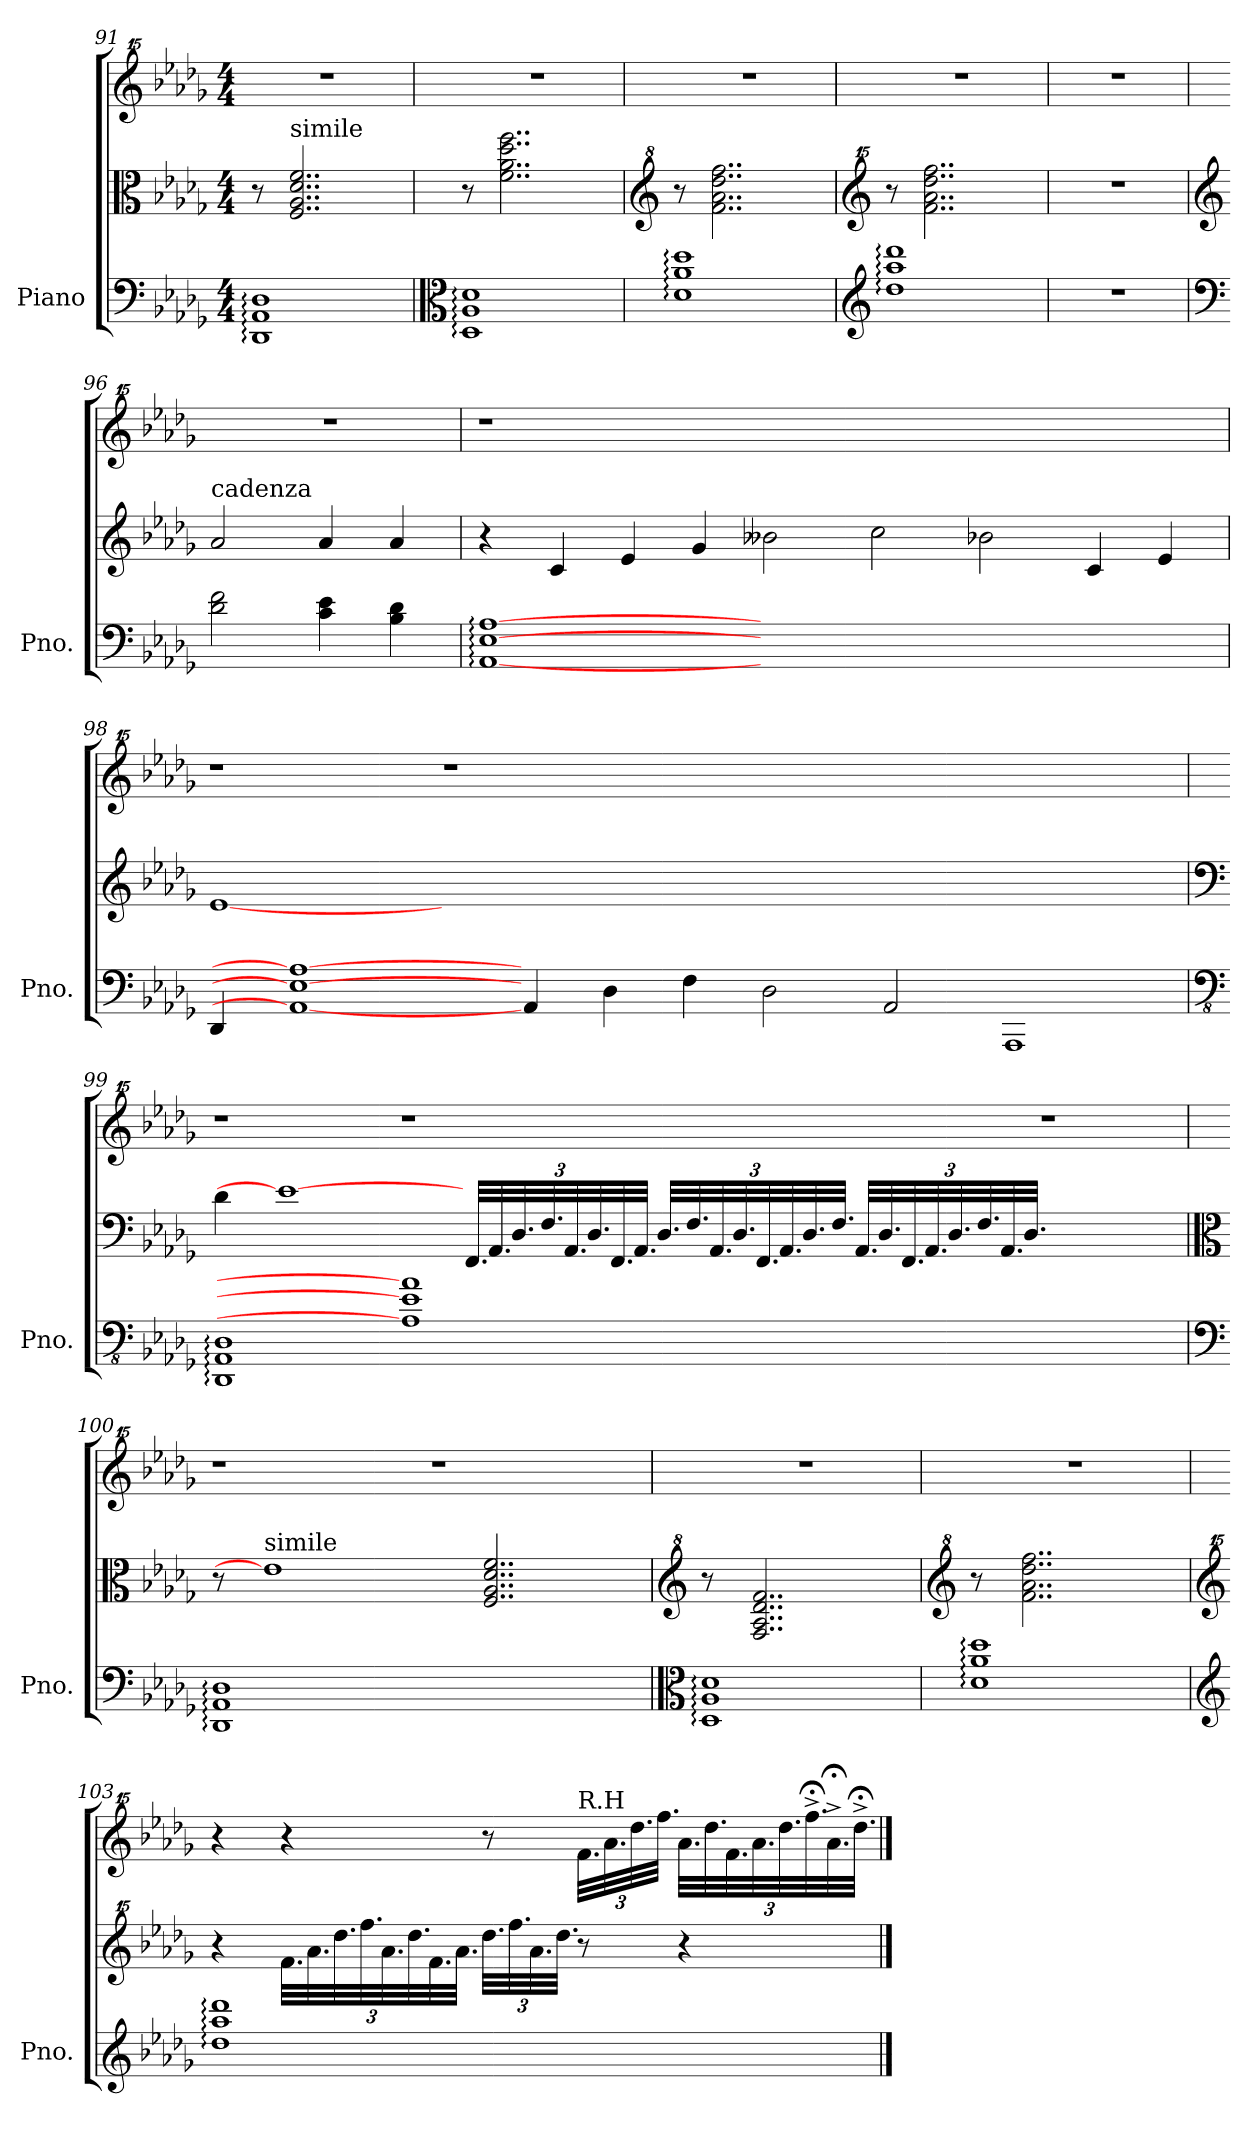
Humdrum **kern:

**kern	**kern	**kern
*part1	*part1	*part1
*staff3	*staff2	*staff1
*I"Piano	*	*
*I'Pno.	*	*
*clefF4	*clefC3	*clefG^^2
*k[b-e-a-d-g-]	*k[b-e-a-d-g-]	*k[b-e-a-d-g-]
*M4/4	*M4/4	*M4/4
=91	=91	=91
1DD-: 1AA-: 1D-:	8r	1r
!	!LO:TX:a:t=simile	!
.	2..F/ 2..A-/ 2..d-/ 2..f/	.
=92	=92	=92
*clefC3	*	*
1D-: 1A-: 1d-:	8r	1r
.	2..f\ 2..a-\ 2..dd-\ 2..ff\	.
=93	=93	=93
*	*clefG^2	*
1d-: 1a-: 1dd-:	8r	1r
.	2..ff\ 2..aa-\ 2..ddd-\ 2..fff\	.
=94	=94	=94
*clefG2	*clefG^^2	*
1dd-: 1aa-: 1ddd-:	8r	1r
.	2..fff\ 2..aaa-\ 2..dddd-\ 2..ffff\	.
!!LO:LB:g=z
=95	=95	=95
1r	1r	1r
=96	=96	=96
*clefF4	*clefG2	*
!	!LO:TX:a:t=cadenza	!
2d-\ 2f\	2a-/	1r
4c\ 4e-\	4a-/	.
4B-\ 4d-\	4a-/	.
=97	=97	=97
[1AA-: [1E-: [1A-:	4r	1r
.	4c/	.
.	4e-/	.
.	4g-/	.
0ryy	2b--X\	0ryy
.	2cc\	.
.	2b-X\	.
.	4c/	.
.	4e-/	.
=98	=98	=98
4DD-/	[1e-	1r
1AA-_ 1E-_ 1A-_	.	.
.	0.ryy	1r
4AA-/	.	.
4D-\	.	.
4F\	.	.
2D-\	.	0ryy
2AA-/	.	.
1AAA-	.	.
=99	=99	=99
*clefFv4	*clefF4	*
1DDD-: 1AAA-: 1DD-:	4d-\	1r
.	1e-_	.
1AA-] 1E-] 1A-]	.	1r
*	*Xbrackettup	*
.	48.FF/LLL	.
.	48.AA-/	.
.	48.D-/	.
.	48.F/	.
.	48.AA-/	.
.	48.D-/	.
.	48.FF/	.
.	48.AA-/JJJ	.
.	48.D-/LLL	.
.	48.F/	.
.	48.AA-/	.
.	48.D-/	.
.	48.FF/	.
.	48.AA-/	.
.	48.D-/	.
.	48.F/JJJ	.
.	48.AA-/LLL	.
.	48.D-/	.
.	48.FF/	.
.	48.AA-/	.
.	48.D-/	.
.	48.F/	.
.	48.AA-/	.
.	48.D-/JJJ	.
1ryy	1ryy	1r
!!LO:LB:g=z
=100	=100	=100
*clefF4	*clefC3	*
1DD-: 1AA-: 1D-:	8r	1r
!	!LO:TX:a:t=simile	!
.	1e-]	.
1ryy	.	1r
.	2..F/ 2..A-/ 2..d-/ 2..f/	.
=101	=101	=101
*clefC3	*clefG^2	*
1D-: 1A-: 1d-:	8r	1r
.	2..f/ 2..a-/ 2..dd-/ 2..ff/	.
=102	=102	=102
*	*clefG^2	*
1d-: 1a-: 1dd-:	8r	1r
.	2..ff\ 2..aa-\ 2..ddd-\ 2..fff\	.
=103	=103	=103
*clefG2	*clefG^^2	*
1dd-: 1aa-: 1ddd-:	4r	4r
.	48.fff\LLL	4r
.	48.aaa-\	.
.	48.dddd-\	.
.	48.ffff\	.
.	48.aaa-\	.
.	48.dddd-\	.
.	48.fff\	.
.	48.aaa-\JJJ	.
.	48.dddd-\LLL	8r
.	48.ffff\	.
.	48.aaa-\	.
.	48.dddd-\JJJ	.
*	*	*Xbrackettup
!	!	!LO:TX:a:t=R.H
.	8r	48.fff\LLL
.	.	48.aaa-\
.	.	48.dddd-\
.	.	48.ffff\JJJ
.	4r	48.aaa-\LLL
.	.	48.dddd-\
.	.	48.fff\
.	.	48.aaa-\
.	.	48.dddd-\
.	.	48.ffff;<^\
.	.	48.aaa-;<^\
.	.	48.dddd-;<^\JJJ
==	==	==
*-	*-	*-
